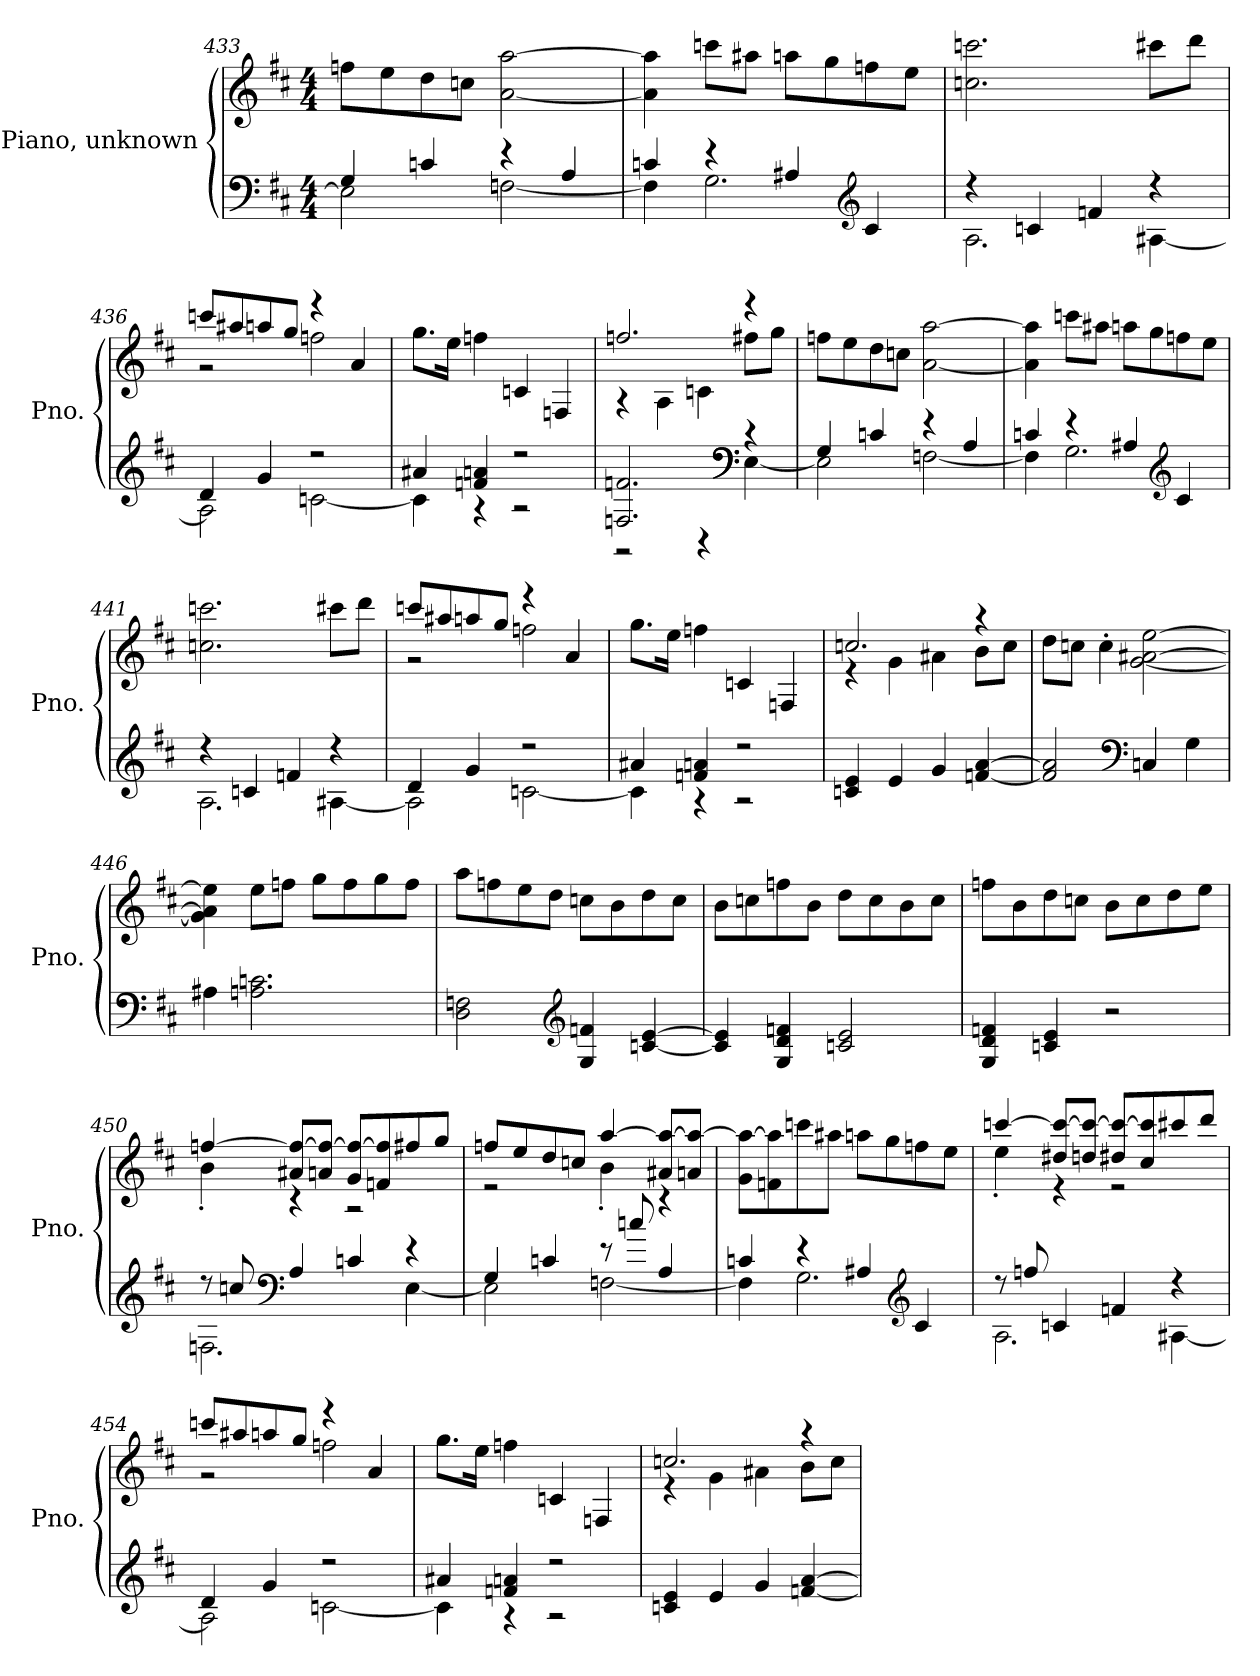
**kern	**kern
*part1	*part1
*staff2	*staff1
*I"Piano, unknown	*
*I'Pno.	*
*clefF4	*clefG2
*k[f#c#]	*k[f#c#]
*M4/4	*M4/4
=433	=433
*^	*
4G/	2E\]	8ffn\L
.	.	8ee\
4cn/	.	8dd\
.	.	8ccn\J
4r	[2Fn\	[2a\ [2aa\
4A/	.	.
=434	=434	=434
4cn/	4F\]	4a\] 4aa\]
4r	2.G\	8cccn\L
.	.	8aa#X\J
4A#X/	.	8aan\L
.	.	8gg\
*clefG2	*	*
4c/	.	8ffn\
.	.	8ee\J
=435	=435	=435
4r	2.A\	2.ccn\ 2.cccn\
4cn/	.	.
4fn/	.	.
4r	[4A#X\	8ccc#X\L
.	.	8ddd\J
!!LO:LB:g=z
=436	=436	=436
*	*	*^
4d/	2A#\]	8cccn/L	2r
.	.	8aa#X/	.
4g/	.	8aan/	.
.	.	8gg/J	.
2r	[2cn\	4r	2ffn\
.	.	4a/	.
*	*	*v	*v
=437	=437	=437
4a#X/	4c\]	8.gg\L
.	.	16ee\Jk
4fn/ 4an/	4r	4ffn\
2r	2r	4cn/
.	.	4Fn/
=438	=438	=438
*	*	*^
2.Fn/ 2.fn/	2r	2.ffn/	4r
.	.	.	4A\
.	4r	.	4cn\
*clefF4	*	*	*
4r	[4E\	4r	8ff#X\L
.	.	.	8gg\J
*	*	*v	*v
=439	=439	=439
4G/	2E\]	8ffn\L
.	.	8ee\
4cn/	.	8dd\
.	.	8ccn\J
4r	[2Fn\	[2a\ [2aa\
4A/	.	.
!!LO:LB:g=z
=440	=440	=440
4cn/	4F\]	4a\] 4aa\]
4r	2.G\	8cccn\L
.	.	8aa#X\J
4A#X/	.	8aan\L
.	.	8gg\
*clefG2	*	*
4c/	.	8ffn\
.	.	8ee\J
=441	=441	=441
4r	2.A\	2.ccn\ 2.cccn\
4cn/	.	.
4fn/	.	.
4r	[4A#X\	8ccc#X\L
.	.	8ddd\J
=442	=442	=442
*	*	*^
4d/	2A#\]	8cccn/L	2r
.	.	8aa#X/	.
4g/	.	8aan/	.
.	.	8gg/J	.
2r	[2cn\	4r	2ffn\
.	.	4a/	.
*	*	*v	*v
=443	=443	=443
4a#X/	4c\]	8.gg\L
.	.	16ee\Jk
4fn/ 4an/	4r	4ffn\
2r	2r	4cn/
.	.	4Fn/
*v	*v	*
!!LO:PB:g=z
=444	=444
*	*^
4cn/ 4e/	2.ccn/	4r
4e/	.	4g\
4g/	.	4a#X\
[4fn/ [4a/	4r	8b\L
.	.	8cc\J
*	*v	*v
=445	=445
2f/] 2a/]	8dd\L
.	8ccn\J
.	4cc'\
*clefF4	*
4Cn/	[2g\ [2a#X\ [2ee\
4G\	.
=446	=446
4A#X\	4g\] 4a#\] 4ee\]
2.An\ 2.cn\	8ee\L
.	8ffn\J
.	8gg\L
.	8ff\
.	8gg\
.	8ff\J
=447	=447
2D\ 2Fn\	8aa\L
.	8ffn\
.	8ee\
.	8dd\J
*clefG2	*
4G/ 4fn/	8ccn\L
.	8b\
[4cn/ [4e/	8dd\
.	8cc\J
!!LO:LB:g=z
=448	=448
4c/] 4e/]	8b\L
.	8ccn\
4G/ 4d/ 4fn/	8ffn\
.	8b\J
2cn/ 2e/	8dd\L
.	8cc\
.	8b\
.	8cc\J
=449	=449
4G/ 4d/ 4fn/	8ffn\L
.	8b\
4cn/ 4e/	8dd\
.	8ccn\J
2r	8b\L
.	8cc\
.	8dd\
.	8ee\J
=450	=450
*^	*^
8r	2.Fn\	[4ffn/	4b'\
8ccn/	.	.	.
*clefF4	*	*	*
4A/	.	8a#X/ 8ff/_L	4r
.	.	8an/ 8ff/_J	.
4cn/	.	8g/ 8ff/_L	2r
.	.	8fn/ 8ff/]	.
4r	[4E\	8ff#X/	.
.	.	8gg/J	.
!!LO:LB:g=z	!!
=451	=451	=451	=451
4G/	2E\]	8ffn/L	2r
.	.	8ee/	.
4cn/	.	8dd/	.
.	.	8ccn/J	.
8r	[2Fn\	[4aa/	4b'\
8ccn/	.	.	.
4A/	.	8a#X/ 8aa/_L	4r
.	.	8an/ 8aa/_J	.
*	*	*v	*v
=452	=452	=452
4cn/	4F\]	8g\ 8aa\_L
.	.	8fn\ 8aa\]
4r	2.G\	8cccn\
.	.	8aa#X\J
4A#X/	.	8aan\L
.	.	8gg\
*clefG2	*	*
4c/	.	8ffn\
.	.	8ee\J
=453	=453	=453
*	*	*^
8r	2.A\	[4cccn/	4ee'\
8ffn/	.	.	.
4cn/	.	8dd#X/ 8ccc/_L	4r
.	.	8ddn/ 8ccc/_J	.
4fn/	.	8dd#X/ 8ccc/_L	2r
.	.	8cc#/ 8ccc/]	.
4r	[4A#X\	8ccc#X/	.
.	.	8ddd/J	.
!!LO:LB:g=z	!!
=454	=454	=454	=454
4d/	2A#\]	8cccn/L	2r
.	.	8aa#X/	.
4g/	.	8aan/	.
.	.	8gg/J	.
2r	[2cn\	4r	2ffn\
.	.	4a/	.
*	*	*v	*v
=455	=455	=455
4a#X/	4c\]	8.gg\L
.	.	16ee\Jk
4fn/ 4an/	4r	4ffn\
2r	2r	4cn/
.	.	4Fn/
*v	*v	*
=456	=456
*	*^
4cn/ 4e/	2.ccn/	4r
4e/	.	4g\
4g/	.	4a#X\
[4fn/ [4a/	4r	8b\L
.	.	8cc\J
*	*v	*v
=	=
*-	*-
